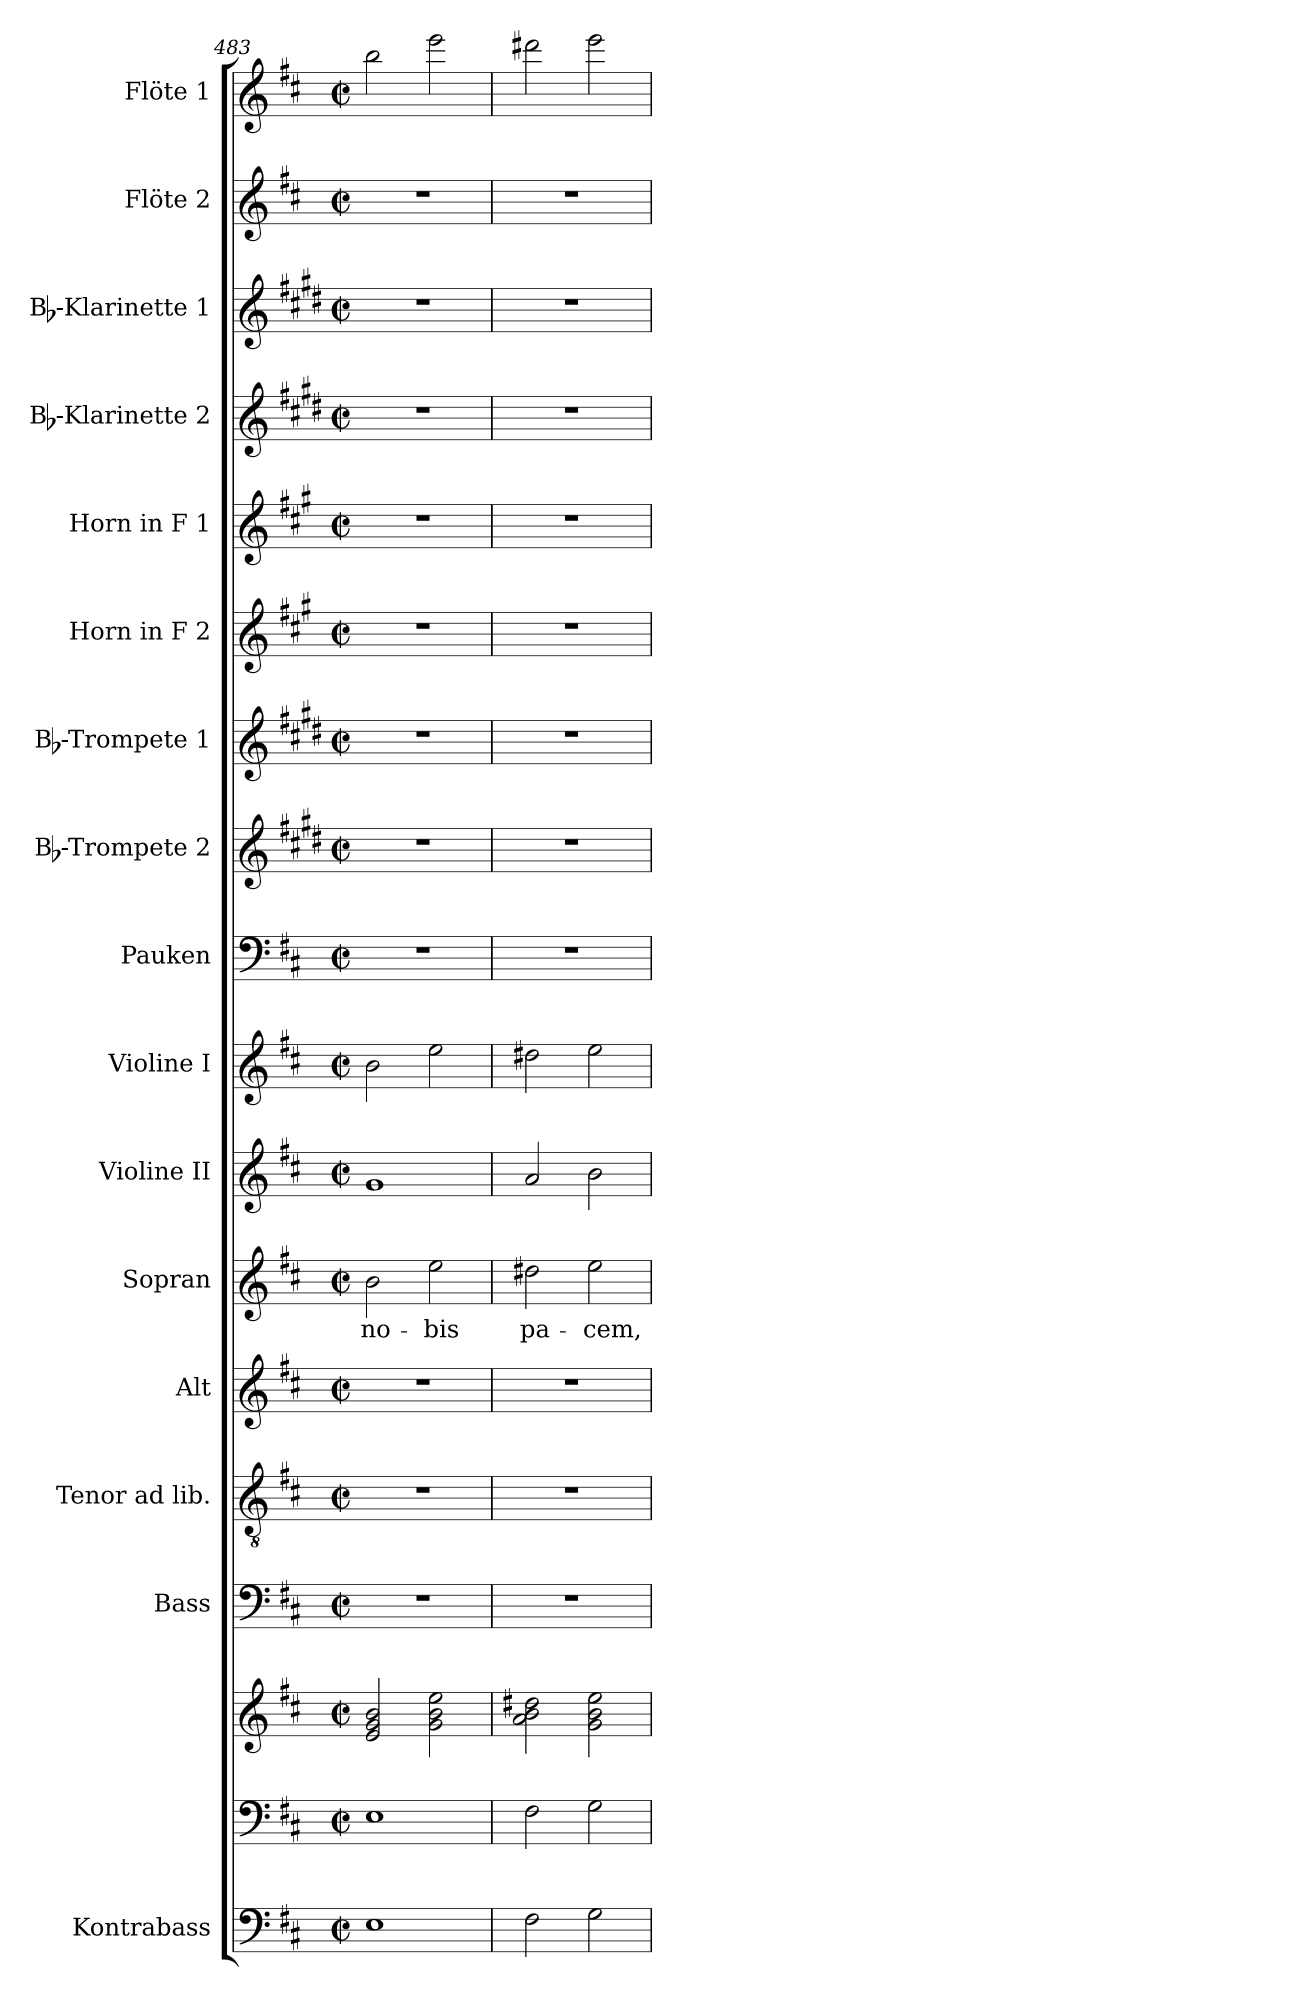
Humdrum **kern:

**kern	**kern	**kern	**kern	**kern	**kern	**kern	**text	**kern	**kern	**kern	**kern	**kern	**kern	**kern	**kern	**kern	**kern	**kern
*part17	*part16	*part16	*part15	*part14	*part13	*part12	*part12	*part11	*part10	*part9	*part8	*part7	*part6	*part5	*part4	*part3	*part2	*part1
*staff18	*staff17	*staff16	*staff15	*staff14	*staff13	*staff12	*staff12	*staff11	*staff10	*staff9	*staff8	*staff7	*staff6	*staff5	*staff4	*staff3	*staff2	*staff1
*I"Kontrabass	*	*	*I"Bass	*I"Tenor ad lib.	*I"Alt	*I"Sopran	*	*I"Violine II	*I"Violine I	*I"Pauken	*I"Bb-Trompete 2	*I"Bb-Trompete 1	*I"Horn in F 2	*I"Horn in F 1	*I"Bb-Klarinette 2	*I"Bb-Klarinette 1	*I"Flöte 2	*I"Flöte 1
*I'Kb.	*	*	*I'B.	*I'T.	*I'A.	*I'S.	*	*I'Vl. II	*I'Vl. I	*I'Pk.	*I'Bb Trp. 2	*I'Bb Trp. 1	*	*	*I'Bb Kl. 2	*I'Bb Kl. 1	*I'Fl. 2	*I'Fl. 1
*clefF4	*clefF4	*clefG2	*clefF4	*clefGv2	*clefG2	*clefG2	*	*clefG2	*clefG2	*clefF4	*clefG2	*clefG2	*clefG2	*clefG2	*clefG2	*clefG2	*clefG2	*clefG2
*ITrd7c12	*	*	*	*	*	*	*	*	*	*	*ITrd1c2	*ITrd1c2	*ITrd4c7	*ITrd4c7	*ITrd1c2	*ITrd1c2	*	*
*k[f#c#]	*k[f#c#]	*k[f#c#]	*k[f#c#]	*k[f#c#]	*k[f#c#]	*k[f#c#]	*	*k[f#c#]	*k[f#c#]	*k[f#c#]	*k[f#c#]	*k[f#c#]	*k[f#c#]	*k[f#c#]	*k[f#c#]	*k[f#c#]	*k[f#c#]	*k[f#c#]
*D:	*D:	*D:	*D:	*D:	*D:	*D:	*	*D:	*D:	*D:	*D:	*D:	*D:	*D:	*D:	*D:	*D:	*D:
*M2/2	*M2/2	*M2/2	*M2/2	*M2/2	*M2/2	*M2/2	*	*M2/2	*M2/2	*M2/2	*M2/2	*M2/2	*M2/2	*M2/2	*M2/2	*M2/2	*M2/2	*M2/2
*met(c|)	*met(c|)	*met(c|)	*met(c|)	*met(c|)	*met(c|)	*met(c|)	*	*met(c|)	*met(c|)	*met(c|)	*met(c|)	*met(c|)	*met(c|)	*met(c|)	*met(c|)	*met(c|)	*met(c|)	*met(c|)
=483	=483	=483	=483	=483	=483	=483	=483	=483	=483	=483	=483	=483	=483	=483	=483	=483	=483	=483
!	!	!	!	!	!	!	!LO:LY:b	!	!	!	!	!	!	!	!	!	!	!
1EE	1E	2e/ 2g/ 2b/	1r	1r	1r	2b\	no-	1g	2b\	1r	1r	1r	1r	1r	1r	1r	1r	2bb\
!	!	!	!	!	!	!	!LO:LY:b	!	!	!	!	!	!	!	!	!	!	!
.	.	2g\ 2b\ 2ee\	.	.	.	2ee\	-bis	.	2ee\	.	.	.	.	.	.	.	.	2eee\
!!LO:PB:g=z
=484	=484	=484	=484	=484	=484	=484	=484	=484	=484	=484	=484	=484	=484	=484	=484	=484	=484	=484
!	!	!	!	!	!	!	!LO:LY:b	!	!	!	!	!	!	!	!	!	!	!
2FF#\	2F#\	2a\ 2b\ 2dd#X\	1r	1r	1r	2dd#X\	pa-	2a/	2dd#X\	1r	1r	1r	1r	1r	1r	1r	1r	2ddd#X\
!	!	!	!	!	!	!	!LO:LY:b	!	!	!	!	!	!	!	!	!	!	!
2GG\	2G\	2g\ 2b\ 2ee\	.	.	.	2ee\	-cem,	2b\	2ee\	.	.	.	.	.	.	.	.	2eee\
=	=	=	=	=	=	=	=	=	=	=	=	=	=	=	=	=	=	=
*-	*-	*-	*-	*-	*-	*-	*-	*-	*-	*-	*-	*-	*-	*-	*-	*-	*-	*-
